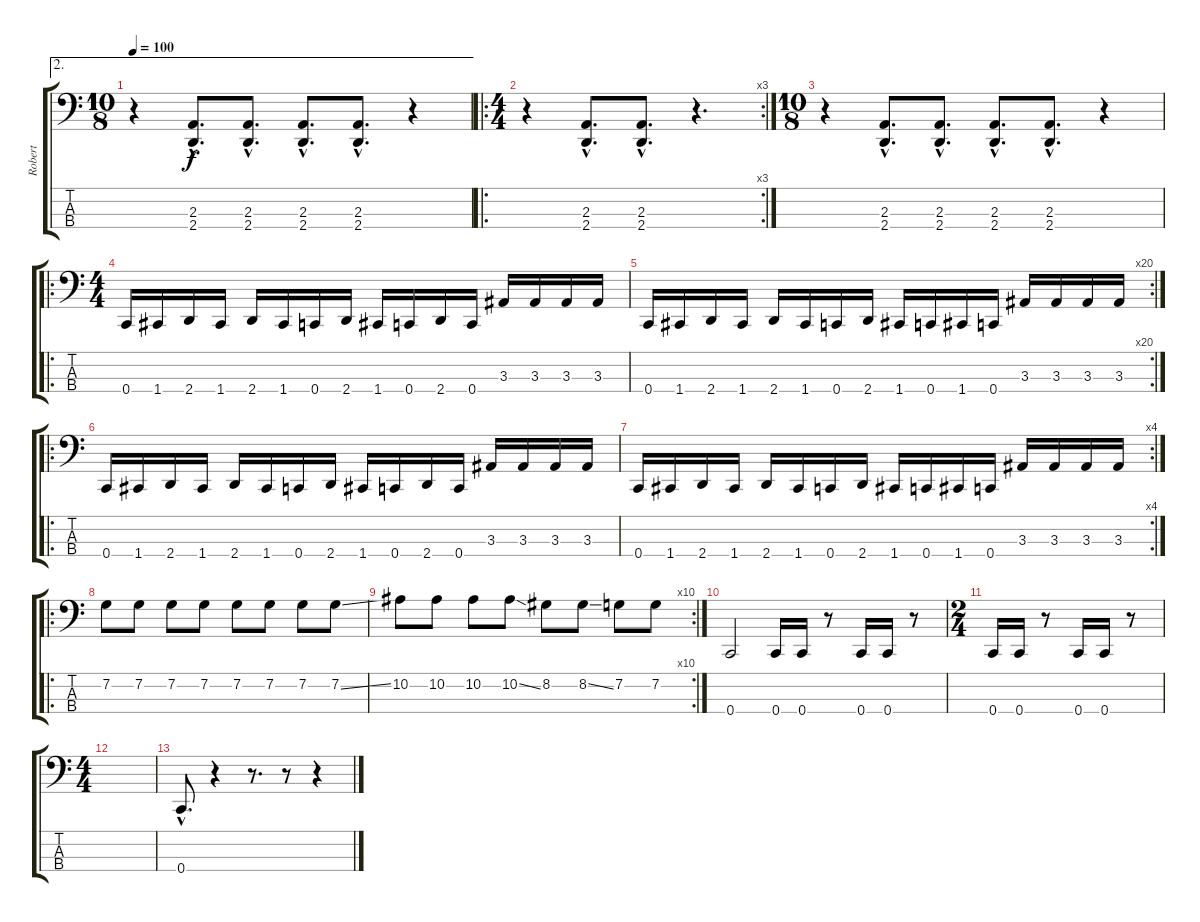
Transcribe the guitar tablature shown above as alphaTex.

\track ("Robert" "Robert") {instrument electricbasspick}
\staff {score tabs}
\tuning (F2 C2 G1 C1) {hide}
\ae 2
\ts (10 8)
\tempo 100
\clef f4
\ks c
r.4{dy f} (2.3{hac} 2.4{hac}).8{d} (2.3{hac} 2.4{hac}).8{d} (2.3{hac} 2.4{hac}).8{d} (2.3{hac} 2.4{hac}).8{d} r.4 |
\ro
\rc 3
\ts (4 4)
r.4 (2.3{hac} 2.4{hac}).8{d} (2.3{hac} 2.4{hac}).8{d} r.4{d} |
\ts (10 8)
r.4 (2.3{hac} 2.4{hac}).8{d} (2.3{hac} 2.4{hac}).8{d} (2.3{hac} 2.4{hac}).8{d} (2.3{hac} 2.4{hac}).8{d} r.4 |
\ro
\ts (4 4)
0.4.16 1.4.16 2.4.16 1.4.16 2.4.16 1.4.16 0.4.16 2.4.16 1.4.16 0.4.16 2.4.16 0.4.16 3.3.16 3.3.16 3.3.16 3.3.16 |
\rc 20
0.4.16 1.4.16 2.4.16 1.4.16 2.4.16 1.4.16 0.4.16 2.4.16 1.4.16 0.4.16 1.4.16 0.4.16 3.3.16 3.3.16 3.3.16 3.3.16 |
\ro
0.4.16 1.4.16 2.4.16 1.4.16 2.4.16 1.4.16 0.4.16 2.4.16 1.4.16 0.4.16 2.4.16 0.4.16 3.3.16 3.3.16 3.3.16 3.3.16 |
\rc 4
0.4.16 1.4.16 2.4.16 1.4.16 2.4.16 1.4.16 0.4.16 2.4.16 1.4.16 0.4.16 1.4.16 0.4.16 3.3.16 3.3.16 3.3.16 3.3.16 |
\ro
7.2.8 7.2.8 7.2.8 7.2.8 7.2.8 7.2.8 7.2.8 7.2{ss}.8 |
\rc 10
10.2.8 10.2.8 10.2.8 10.2{ss}.8 8.2.8 8.2{ss}.8 7.2.8 7.2.8 |
0.4.2 0.4.16 0.4.16 r.8 0.4.16 0.4.16 r.8 |
\ts (2 4)
0.4.16 0.4.16 r.8 0.4.16 0.4.16 r.8 |
\ts (4 4)
|
0.4{hac}.8{d} r.4 r.8{d} r.8 r.4
